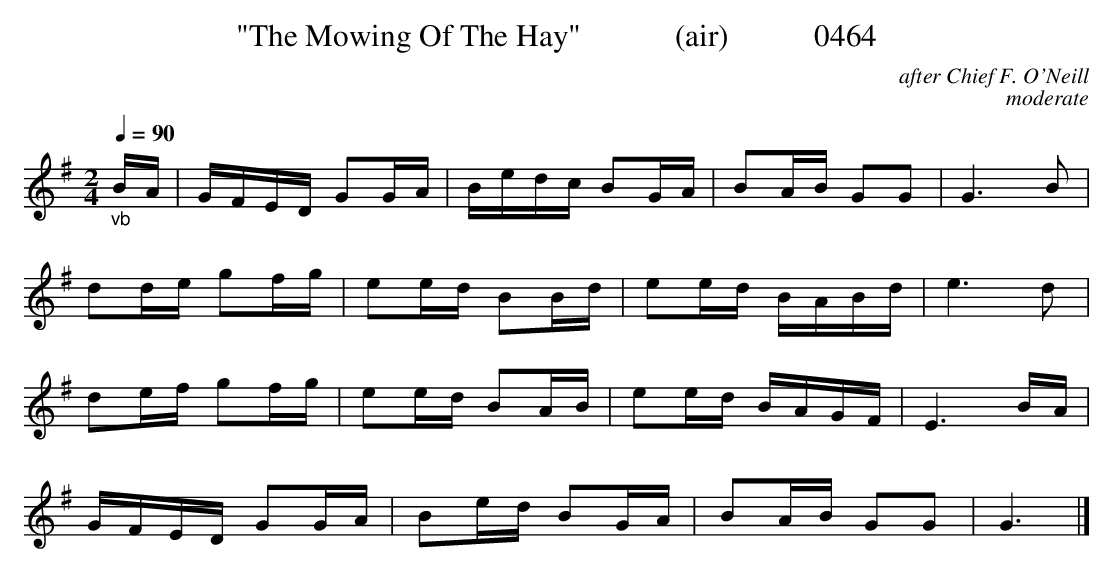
X:1
T:"The Mowing Of The Hay"            (air)           0464
C:after Chief F. O'Neill
C:moderate
Q:1/4=90
M:2/4
L:1/16
K:G
"_vb"BA|GFED G2GA|Bedc B2GA|B2AB G2G2|G6B2|
d2de g2fg|e2ed B2Bd|e2ed BABd|e6d2|
d2ef g2fg|e2ed B2AB|e2ed BAGF|E6BA|
GFED G2GA|B2ed B2GA|B2AB G2G2|G6|]
